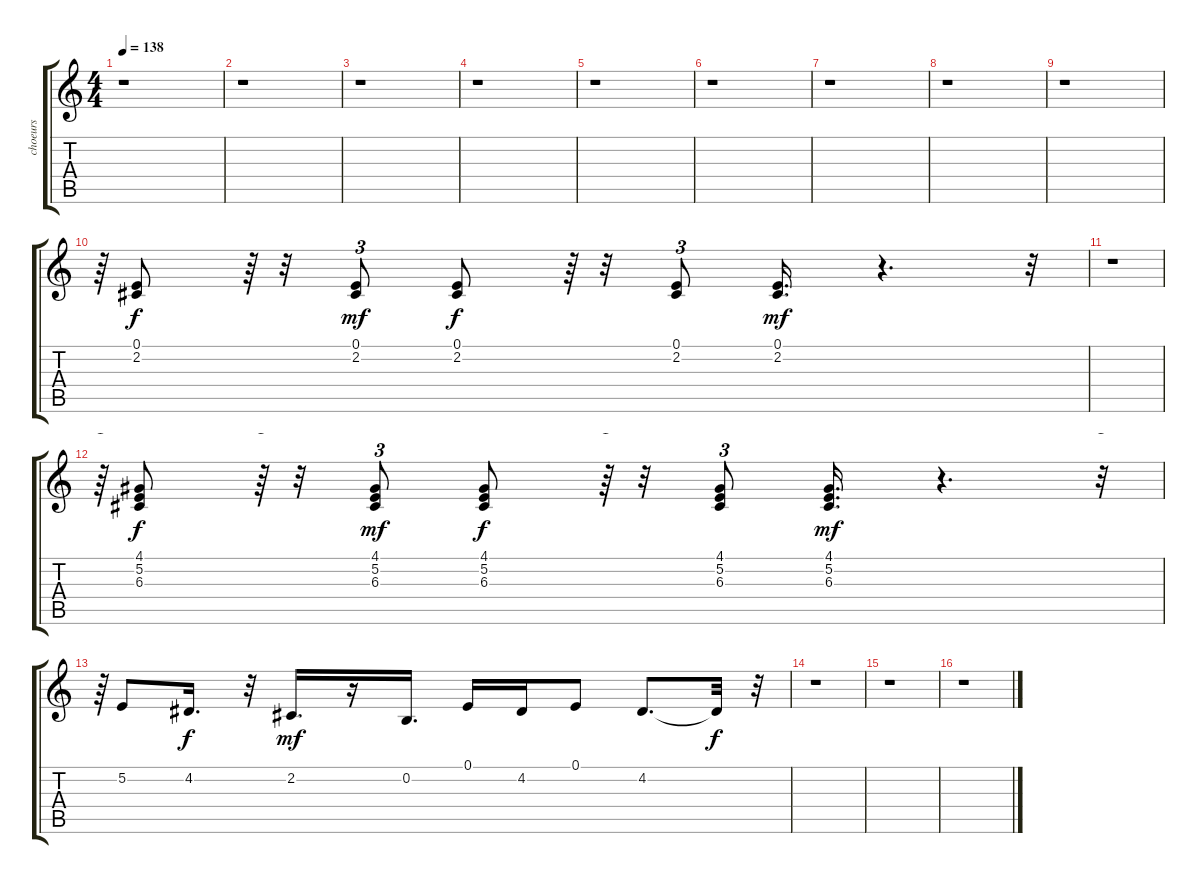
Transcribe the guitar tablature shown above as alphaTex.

\track ("choeurs" "choeurs") {instrument lead3calliope}
\staff {score tabs}
\tuning (E4 B3 G3 D3 A2 E2) {hide}
\ts (4 4)
\tempo 138
\clef g2
\ks c
r.1{dy mf} |
r.1 |
r.1 |
r.1 |
r.1 |
r.1 |
r.1 |
r.1 |
r.1 |
r.64{tu (3 2)} (0.1 2.2).8{dy f} r.64{tu (3 2)} r.32 (0.1 2.2).8{tu (3 2) dy mf} (0.1 2.2).8{dy f} r.64{tu (3 2)} r.32 (0.1 2.2).8{tu (3 2)} (0.1 2.2).16{d dy mf} r.4{d} r.32{tu (3 2)} |
r.1 |
r.64{tu (3 2)} (4.1 5.2 6.3).8{dy f} r.64{tu (3 2)} r.32 (4.1 5.2 6.3).8{tu (3 2) dy mf} (4.1 5.2 6.3).8{dy f} r.64{tu (3 2)} r.32 (4.1 5.2 6.3).8{tu (3 2)} (4.1 5.2 6.3).16{d dy mf} r.4{d} r.32{tu (3 2)} |
r.64{tu (3 2)} 5.2.8 4.2.16{d dy f} r.32 2.2.16{d dy mf} r.16 0.2.16{d} 0.1.16 4.2.16 0.1.8 4.2.8{d} 4.2{t}.32{dy f} r.32{tu (3 2)} |
r.1 |
r.1 |
r.1
